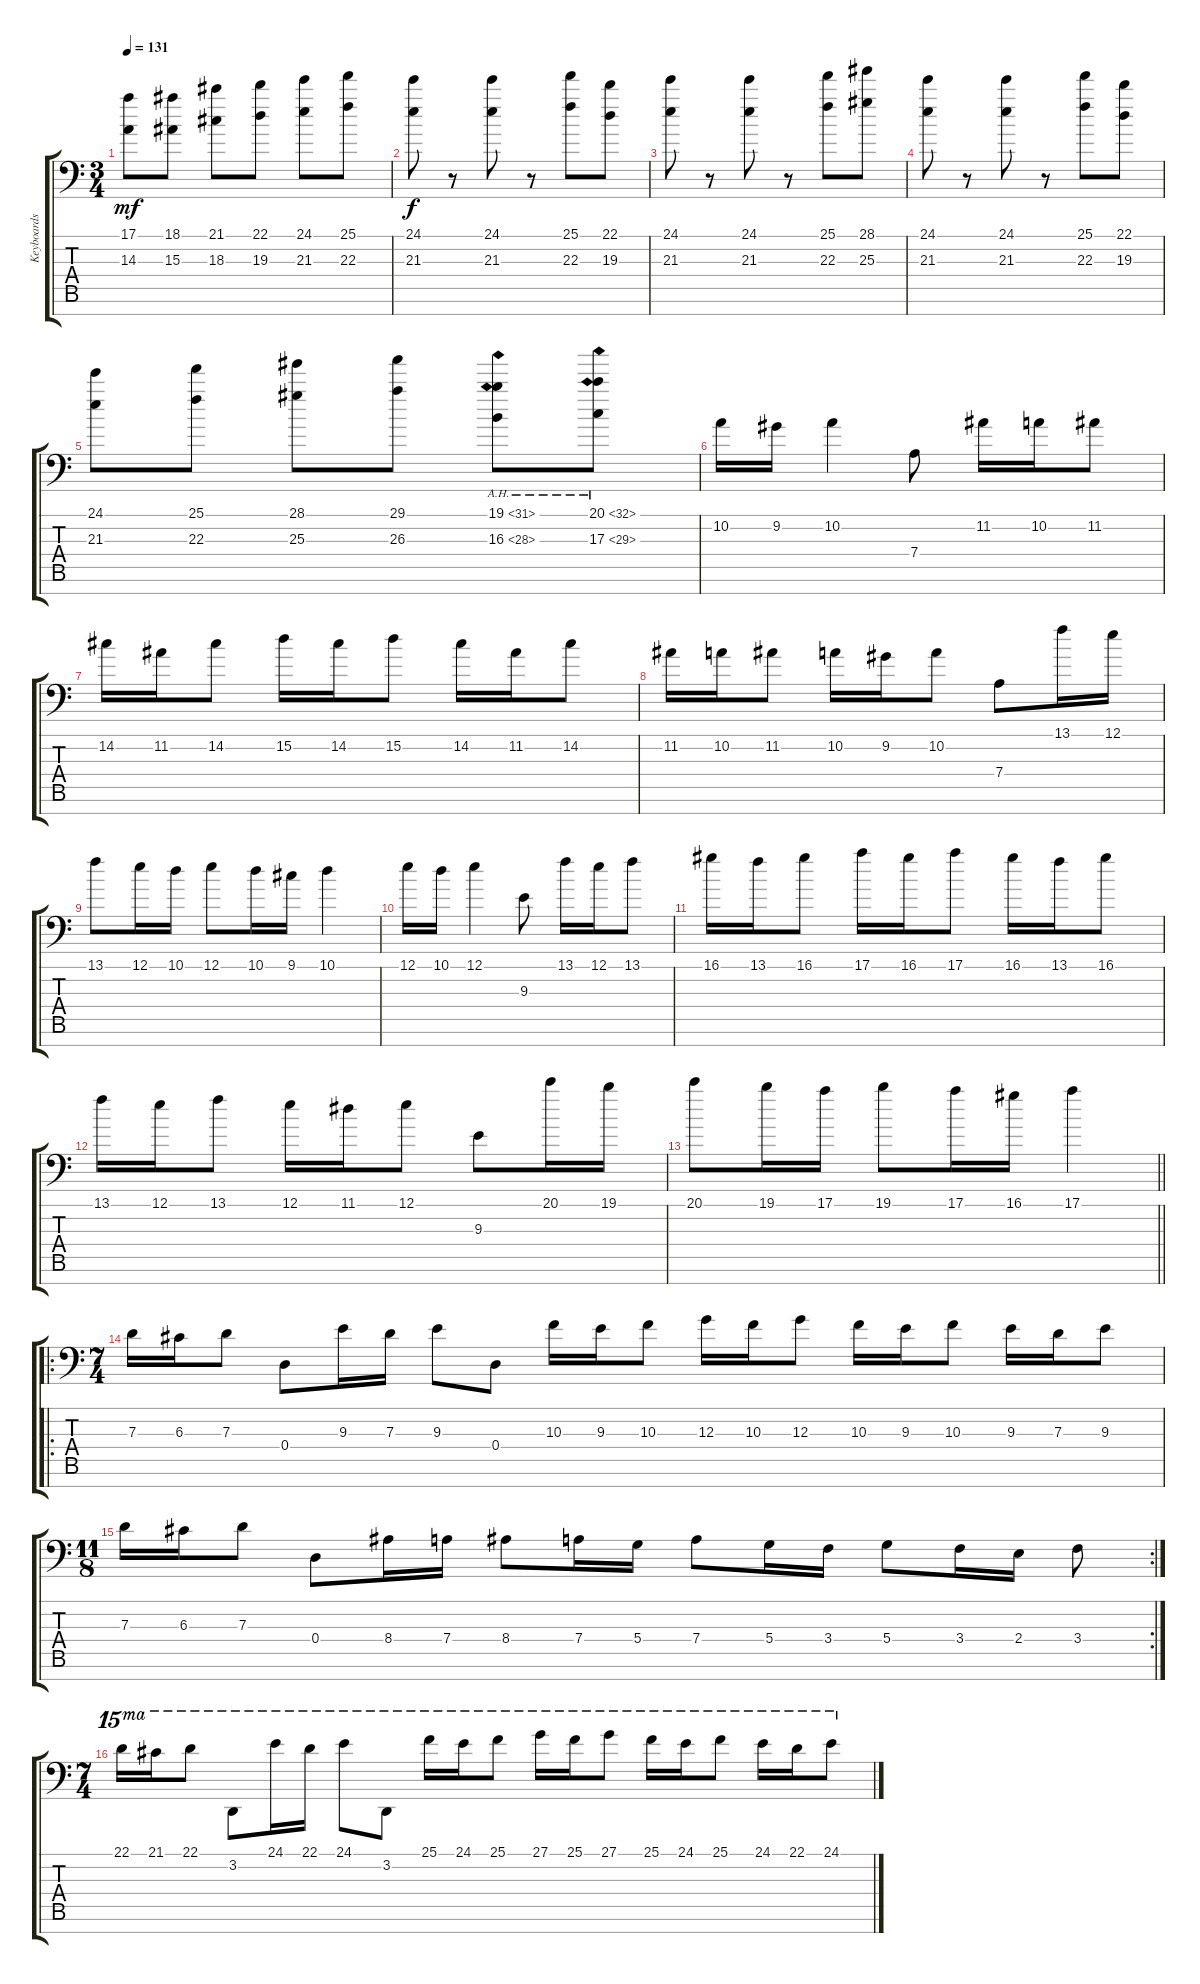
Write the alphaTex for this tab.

\track ("Keyboards 1" "Keyboards ") {instrument rockorgan}
\staff {score tabs}
\tuning (E4 B3 G3 D3 A2 E2 A1) {hide}
\ts (3 4)
\tempo 131
\clef f4
\ks c
(17.1 14.3).8{dy mf} (18.1 15.3).8 (21.1 18.3).8 (22.1 19.3).8 (24.1 21.3).8 (25.1 22.3).8 |
(24.1 21.3).8{dy f} r.8 (24.1 21.3).8 r.8 (25.1 22.3).8 (22.1 19.3).8 |
(24.1 21.3).8 r.8 (24.1 21.3).8 r.8 (25.1 22.3).8 (28.1 25.3).8 |
(24.1 21.3).8 r.8 (24.1 21.3).8 r.8 (25.1 22.3).8 (22.1 19.3).8 |
(24.1 21.3).8 (25.1 22.3).8 (28.1 25.3).8 (29.1 26.3).8 (19.1{ah 12} 16.3{ah 12}).8 (20.1{ah 12} 17.3{ah 12}).8 |
10.2.16 9.2.16 10.2.4 7.4.8 11.2.16 10.2.16 11.2.8 |
14.2.16 11.2.16 14.2.8 15.2.16 14.2.16 15.2.8 14.2.16 11.2.16 14.2.8 |
11.2.16 10.2.16 11.2.8 10.2.16 9.2.16 10.2.8 7.4.8 13.1.16 12.1.16 |
13.1.8 12.1.16 10.1.16 12.1.8 10.1.16 9.1.16 10.1.4 |
12.1.16 10.1.16 12.1.4 9.3.8 13.1.16 12.1.16 13.1.8 |
16.1.16 13.1.16 16.1.8 17.1.16 16.1.16 17.1.8 16.1.16 13.1.16 16.1.8 |
13.1.16 12.1.16 13.1.8 12.1.16 11.1.16 12.1.8 9.3.8 20.1.16 19.1.16 |
\barLineRight lightlight
20.1.8 19.1.16 17.1.16 19.1.8 17.1.16 16.1.16 17.1.4 |
\ro
\ts (7 4)
7.3.16{balance 2 instrument lead1square} 6.3.16 7.3.8 0.4.8 9.3.16 7.3.16 9.3.8 0.4.8 10.3.16 9.3.16 10.3.8 12.3.16 10.3.16 12.3.8 10.3.16 9.3.16 10.3.8 9.3.16 7.3.16 9.3.8 |
\rc 2
\ts (11 8)
7.3.16 6.3.16 7.3.8 0.4.8 8.4.16 7.4.16 8.4.8 7.4.16 5.4.16 7.4.8 5.4.16 3.4.16 5.4.8 3.4.16 2.4.16 3.4.8 |
\ts (7 4)
22.1.16{ot 15ma instrument pad1newage} 21.1.16{ot 15ma} 22.1.8{ot 15ma} 3.2.8{ot 15ma} 24.1.16{ot 15ma} 22.1.16{ot 15ma} 24.1.8{ot 15ma} 3.2.8{ot 15ma} 25.1.16{ot 15ma} 24.1.16{ot 15ma} 25.1.8{ot 15ma} 27.1.16{ot 15ma} 25.1.16{ot 15ma} 27.1.8{ot 15ma} 25.1.16{ot 15ma} 24.1.16{ot 15ma} 25.1.8{ot 15ma} 24.1.16{ot 15ma} 22.1.16{ot 15ma} 24.1.8{ot 15ma}
